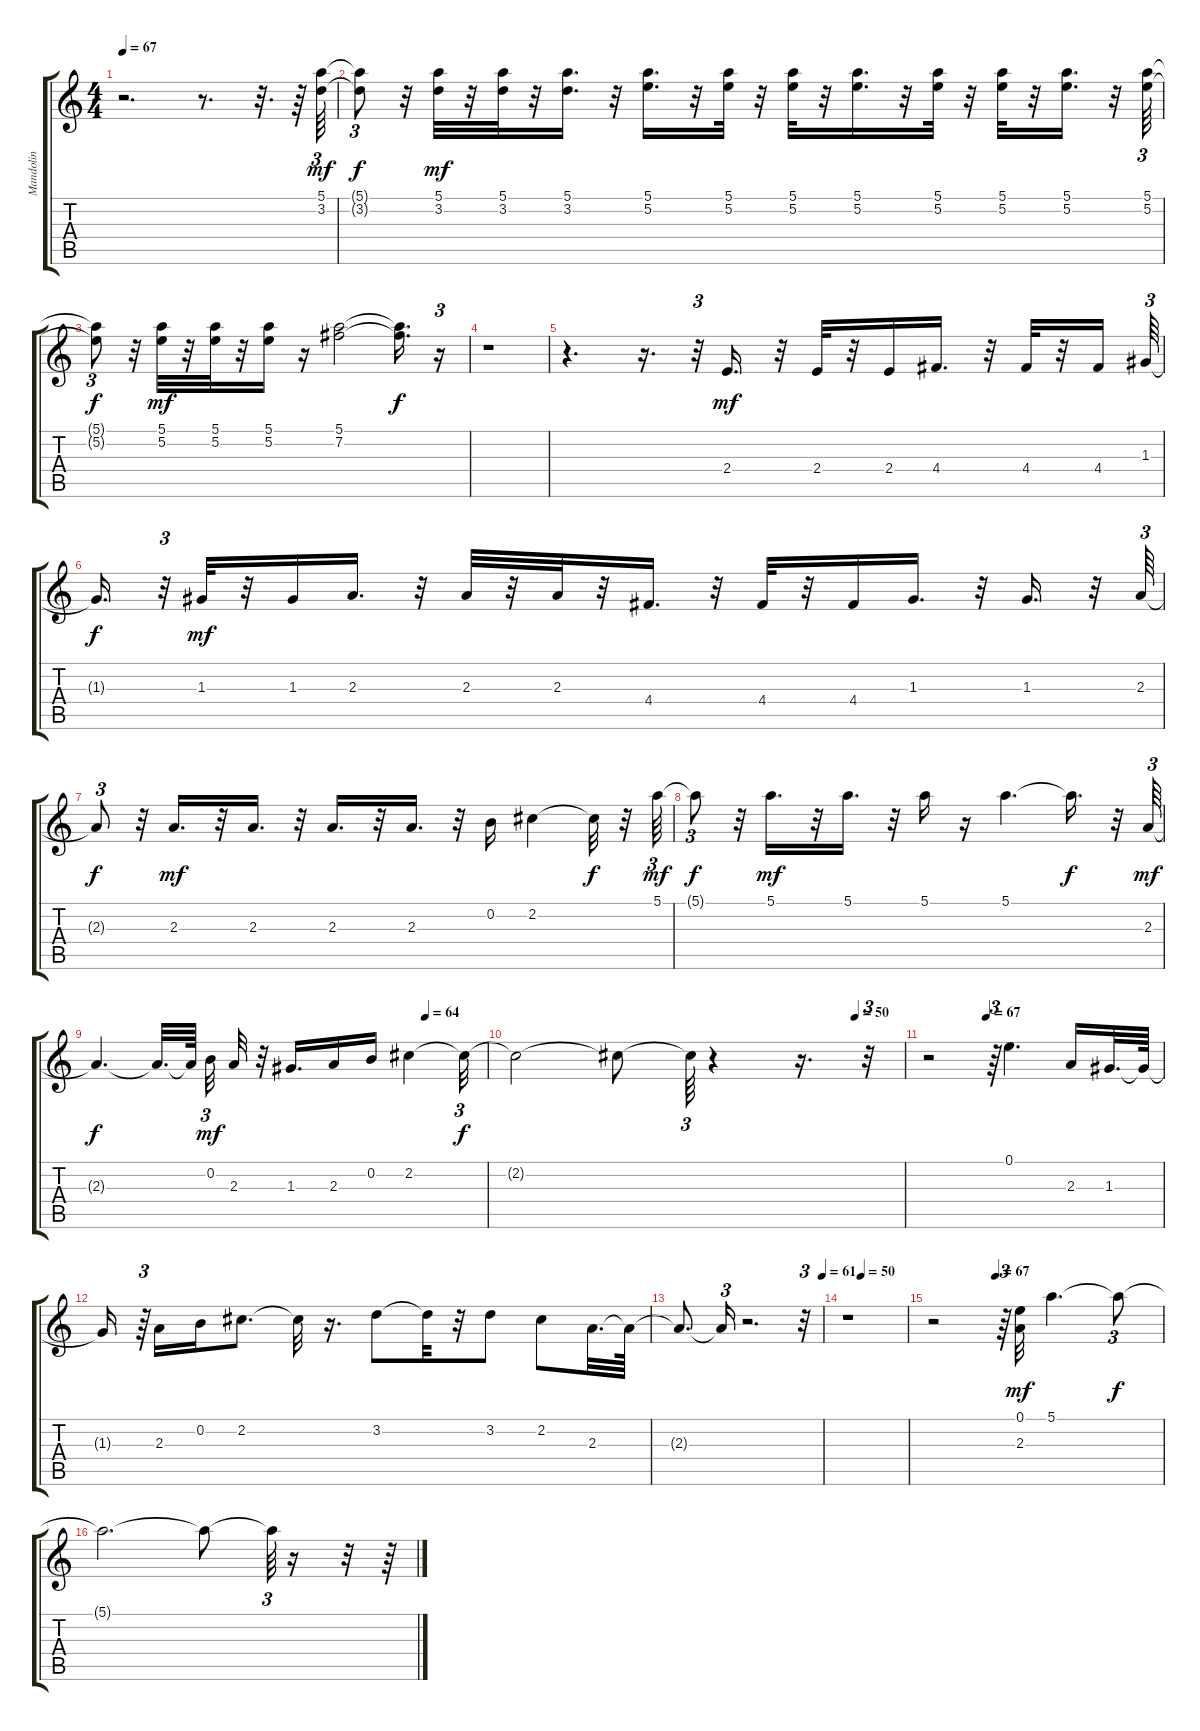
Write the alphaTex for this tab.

\track ("Mandolin" "Mandolin") {instrument acousticguitarsteel}
\staff {score tabs}
\tuning (E4 B3 G3 D3 A2 E2) {hide}
\ts (4 4)
\tempo 67
\clef g2
\ks c
r.2{d dy f} r.8{d} r.32{d} r.64 (5.1 3.2).64{tu (3 2) dy mf} |
(5.1{t} 3.2{t}).8{tu (3 2) dy f} r.32 (5.1 3.2).32{dy mf} r.32 (5.1 3.2).32 r.32 (5.1 3.2).16{d} r.32 (5.1 5.2).16{d} r.32 (5.1 5.2).32 r.32 (5.1 5.2).32 r.32 (5.1 5.2).16{d} r.32 (5.1 5.2).32 r.32 (5.1 5.2).32 r.32 (5.1 5.2).16{d} r.32 (5.1 5.2).64{tu (3 2)} |
(5.1{t} 5.2{t}).8{tu (3 2) dy f} r.32 (5.1 5.2).32{dy mf} r.32 (5.1 5.2).32 r.32 (5.1 5.2).16 r.16 (5.1 7.2).2 (5.1{t} 7.2{t}).16{d dy f} r.16{tu (3 2)} |
r.1 |
r.4{d} r.16{d} r.32{tu (3 2)} 2.4.16{d dy mf} r.32 2.4.32 r.32 2.4.16 4.4.16{d} r.32 4.4.32 r.32 4.4.16 1.3.64{tu (3 2)} |
1.3{t}.16{d dy f} r.32{tu (3 2)} 1.3.32{dy mf} r.32 1.3.16 2.3.16{d} r.32 2.3.32 r.32 2.3.32 r.32 4.4.16{d} r.32 4.4.32 r.32 4.4.16 1.3.16{d} r.32 1.3.16{d} r.32 2.3.64{tu (3 2)} |
2.3{t}.8{tu (3 2) dy f} r.32 2.3.16{d dy mf} r.32 2.3.16{d} r.32 2.3.16{d} r.32 2.3.16{d} r.32 0.2.16 2.2.4 2.2{t}.32{dy f} r.32 5.1.64{tu (3 2) dy mf} |
5.1{t}.8{tu (3 2) dy f} r.32 5.1.16{d dy mf} r.32 5.1.16{d} r.32 5.1.16 r.16 5.1.4{d} 5.1{t}.16{d dy f} r.32 2.3.64{tu (3 2) dy mf} |
\tempo (64 0.84375)
2.3{t}.4{d dy f} 2.3{t}.32{d} 2.3{t}.64 0.2.32{tu (3 2) dy mf} 2.3.32 r.32 1.3.16{d} 2.3.16 0.2.16 2.2.4 2.2{t}.32{tu (3 2) dy f} |
\tempo (50 0.875)
2.2{t}.2 2.2{t}.8 2.2{t}.64{tu (3 2)} r.4 r.16{d} r.32{tu (3 2)} |
\tempo (67 0.25)
r.2 r.64{tu (3 2)} 0.1.4{d} 2.3.16 1.3.32{d} 1.3{t}.64 |
1.3{t}.16 r.64{tu (3 2)} 2.3.16 0.2.16 2.2.8{d} 2.2{t}.32 r.16{d} 3.2.8 3.2{t}.32 r.32 3.2.8 2.2.8 2.3.32{d} 2.3{t}.64 |
\tempo (61 1.0010416666666666)
2.3{t}.8{d} 2.3{t}.16{tu (3 2)} r.2{d} r.32{tu (3 2)} |
\tempo (50 0.234375)
r.1 |
\tempo (67 0.275)
r.2 r.64{tu (3 2)} (0.1 2.3).32{dy mf} 5.1.4{d} 5.1{t}.8{tu (3 2) dy f} |
5.1{t}.2{d} 5.1{t}.8 5.1{t}.64{tu (3 2)} r.16 r.32 r.64
